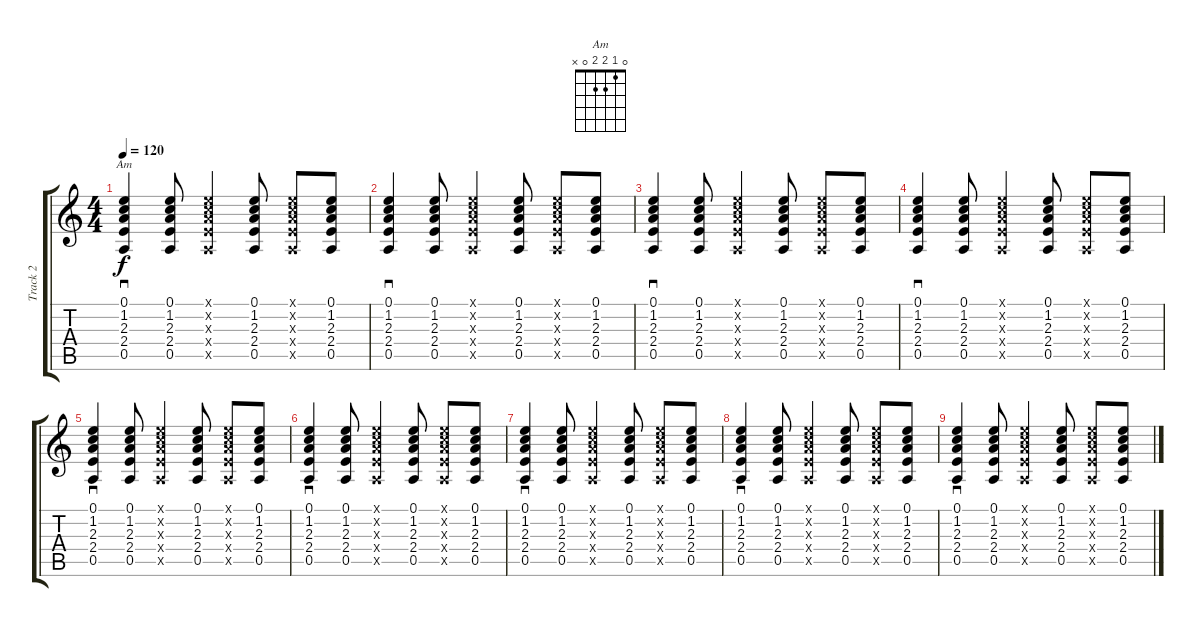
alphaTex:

\track ("Track 2" "Track 2") {instrument overdrivenguitar}
\staff {score tabs}
\tuning (E4 B3 G3 D3 A2 E2) {hide}
\chord ("Am" 0 1 2 2 0 x)
\ts (4 4)
\tempo 120
\clef g2
\ks c
(0.1 1.2 2.3 2.4 0.5).4{sd ch "Am" dy f instrument overdrivenguitar} (0.1 1.2 2.3 2.4 0.5).8 (0.1{x} 1.2{x} 2.3{x} 2.4{x} 0.5{x}).4 (0.1 1.2 2.3 2.4 0.5).8 (0.1{x} 1.2{x} 2.3{x} 2.4{x} 0.5{x}).8 (0.1 1.2 2.3 2.4 0.5).8 |
(0.1 1.2 2.3 2.4 0.5).4{sd} (0.1 1.2 2.3 2.4 0.5).8 (0.1{x} 1.2{x} 2.3{x} 2.4{x} 0.5{x}).4 (0.1 1.2 2.3 2.4 0.5).8 (0.1{x} 1.2{x} 2.3{x} 2.4{x} 0.5{x}).8 (0.1 1.2 2.3 2.4 0.5).8 |
(0.1 1.2 2.3 2.4 0.5).4{sd} (0.1 1.2 2.3 2.4 0.5).8 (0.1{x} 1.2{x} 2.3{x} 2.4{x} 0.5{x}).4 (0.1 1.2 2.3 2.4 0.5).8 (0.1{x} 1.2{x} 2.3{x} 2.4{x} 0.5{x}).8 (0.1 1.2 2.3 2.4 0.5).8 |
(0.1 1.2 2.3 2.4 0.5).4{sd} (0.1 1.2 2.3 2.4 0.5).8 (0.1{x} 1.2{x} 2.3{x} 2.4{x} 0.5{x}).4 (0.1 1.2 2.3 2.4 0.5).8 (0.1{x} 1.2{x} 2.3{x} 2.4{x} 0.5{x}).8 (0.1 1.2 2.3 2.4 0.5).8 |
(0.1 1.2 2.3 2.4 0.5).4{sd} (0.1 1.2 2.3 2.4 0.5).8 (0.1{x} 1.2{x} 2.3{x} 2.4{x} 0.5{x}).4 (0.1 1.2 2.3 2.4 0.5).8 (0.1{x} 1.2{x} 2.3{x} 2.4{x} 0.5{x}).8 (0.1 1.2 2.3 2.4 0.5).8 |
(0.1 1.2 2.3 2.4 0.5).4{sd} (0.1 1.2 2.3 2.4 0.5).8 (0.1{x} 1.2{x} 2.3{x} 2.4{x} 0.5{x}).4 (0.1 1.2 2.3 2.4 0.5).8 (0.1{x} 1.2{x} 2.3{x} 2.4{x} 0.5{x}).8 (0.1 1.2 2.3 2.4 0.5).8 |
(0.1 1.2 2.3 2.4 0.5).4{sd} (0.1 1.2 2.3 2.4 0.5).8 (0.1{x} 1.2{x} 2.3{x} 2.4{x} 0.5{x}).4 (0.1 1.2 2.3 2.4 0.5).8 (0.1{x} 1.2{x} 2.3{x} 2.4{x} 0.5{x}).8 (0.1 1.2 2.3 2.4 0.5).8 |
(0.1 1.2 2.3 2.4 0.5).4{sd} (0.1 1.2 2.3 2.4 0.5).8 (0.1{x} 1.2{x} 2.3{x} 2.4{x} 0.5{x}).4 (0.1 1.2 2.3 2.4 0.5).8 (0.1{x} 1.2{x} 2.3{x} 2.4{x} 0.5{x}).8 (0.1 1.2 2.3 2.4 0.5).8 |
(0.1 1.2 2.3 2.4 0.5).4{sd} (0.1 1.2 2.3 2.4 0.5).8 (0.1{x} 1.2{x} 2.3{x} 2.4{x} 0.5{x}).4 (0.1 1.2 2.3 2.4 0.5).8 (0.1{x} 1.2{x} 2.3{x} 2.4{x} 0.5{x}).8 (0.1 1.2 2.3 2.4 0.5).8
